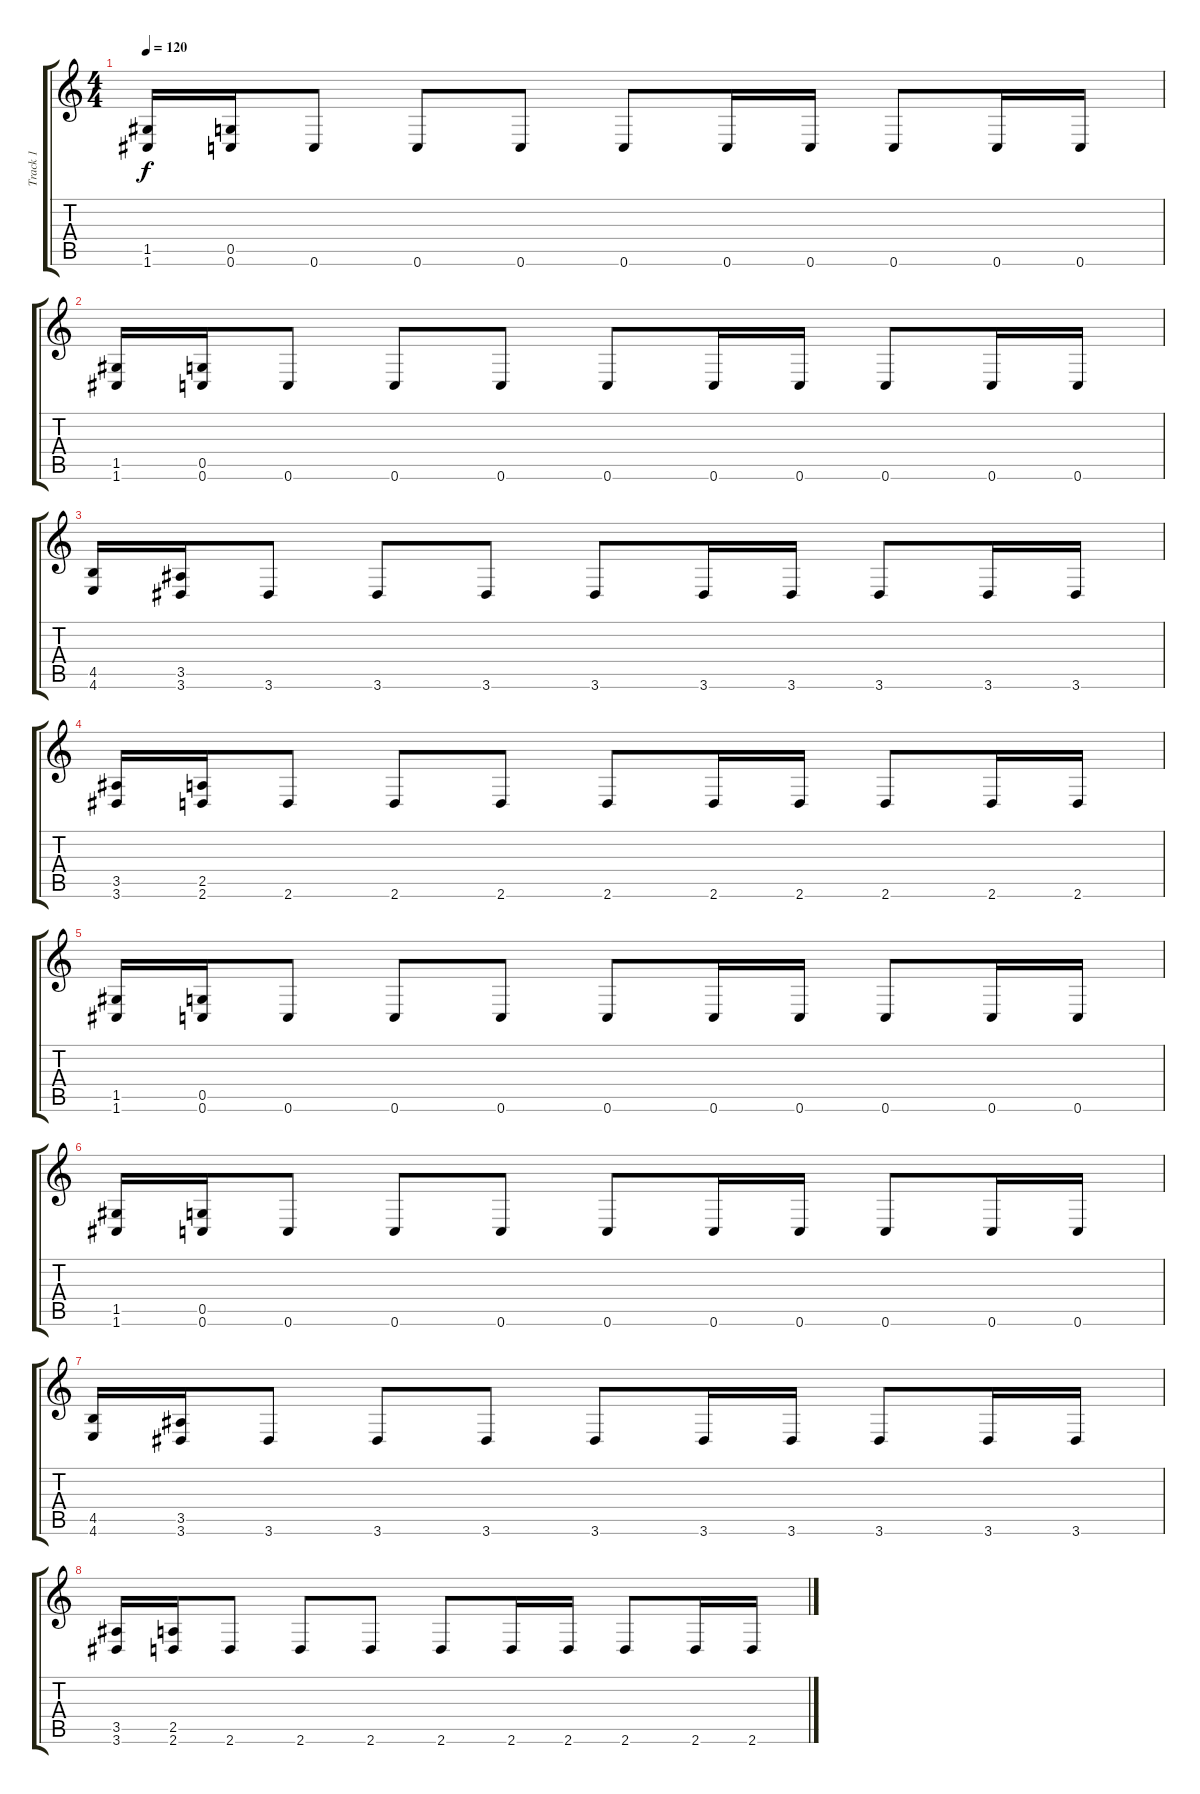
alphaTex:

\track ("Track 1" "Track 1") {instrument distortionguitar}
\staff {score tabs}
\tuning (D4 A3 F3 C3 G2 C2) {hide}
\ts (4 4)
\tempo 120
\clef g2
\ks c
(1.5 1.6).16{dy f} (0.5 0.6).16 0.6.8 0.6.8 0.6.8 0.6.8 0.6.16 0.6.16 0.6.8 0.6.16 0.6.16 |
(1.5 1.6).16 (0.5 0.6).16 0.6.8 0.6.8 0.6.8 0.6.8 0.6.16 0.6.16 0.6.8 0.6.16 0.6.16 |
(4.5 4.6).16 (3.5 3.6).16 3.6.8 3.6.8 3.6.8 3.6.8 3.6.16 3.6.16 3.6.8 3.6.16 3.6.16 |
(3.5 3.6).16 (2.5 2.6).16 2.6.8 2.6.8 2.6.8 2.6.8 2.6.16 2.6.16 2.6.8 2.6.16 2.6.16 |
(1.5 1.6).16 (0.5 0.6).16 0.6.8 0.6.8 0.6.8 0.6.8 0.6.16 0.6.16 0.6.8 0.6.16 0.6.16 |
(1.5 1.6).16 (0.5 0.6).16 0.6.8 0.6.8 0.6.8 0.6.8 0.6.16 0.6.16 0.6.8 0.6.16 0.6.16 |
(4.5 4.6).16 (3.5 3.6).16 3.6.8 3.6.8 3.6.8 3.6.8 3.6.16 3.6.16 3.6.8 3.6.16 3.6.16 |
(3.5 3.6).16 (2.5 2.6).16 2.6.8 2.6.8 2.6.8 2.6.8 2.6.16 2.6.16 2.6.8 2.6.16 2.6.16
